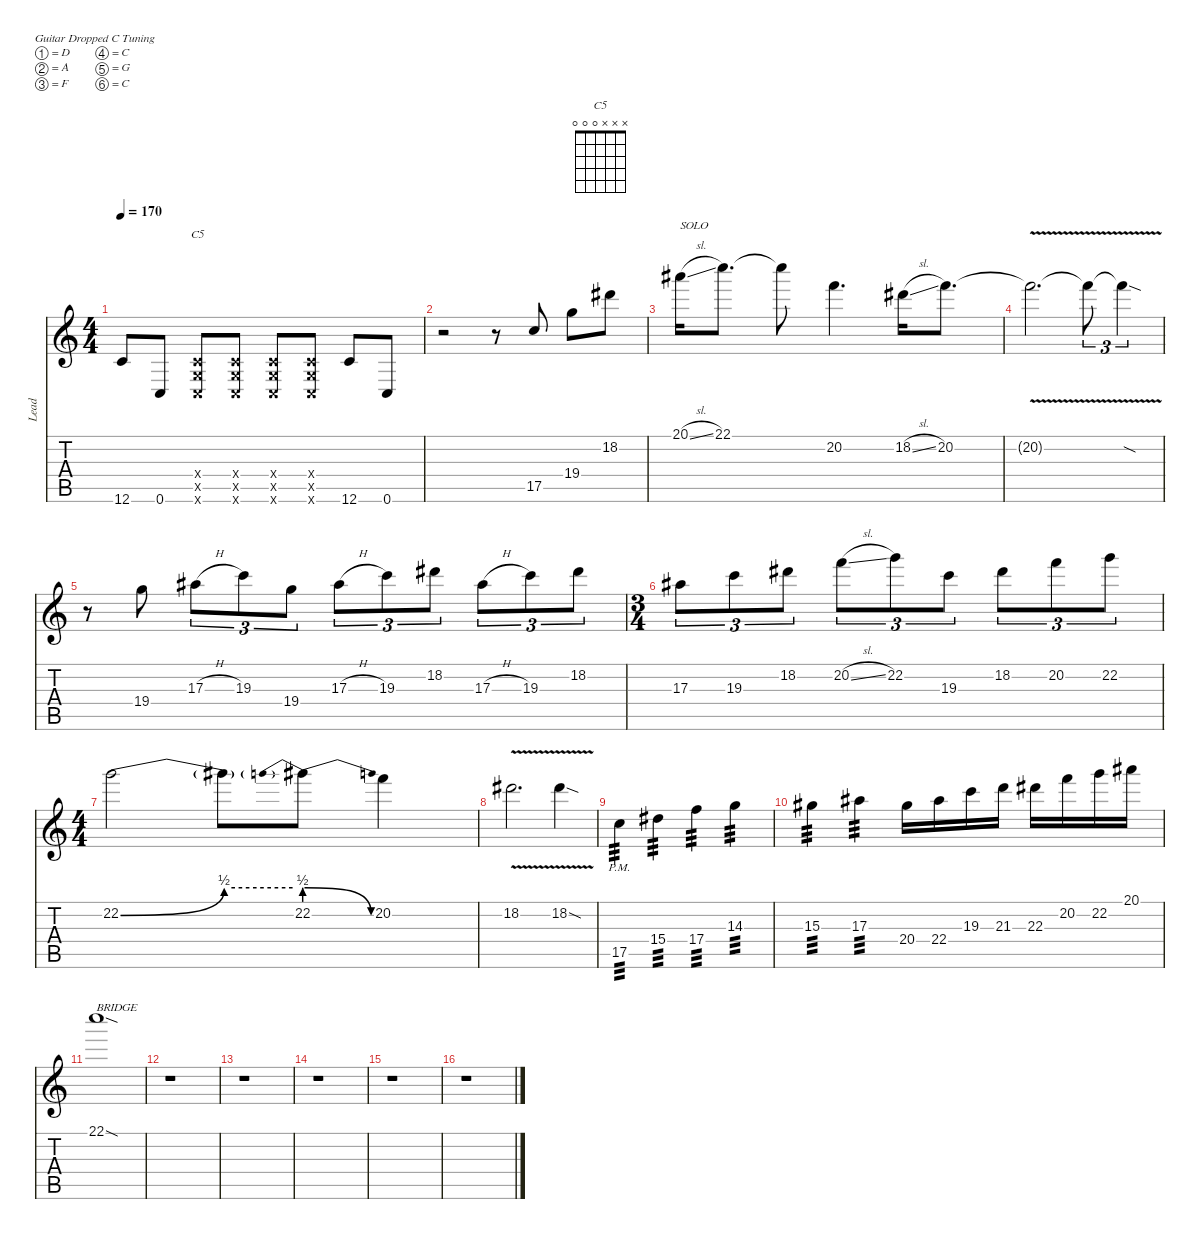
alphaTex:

\hideDynamics
\bracketExtendMode nobrackets
\otherSystemsTrackNameOrientation horizontal
\track ("Lead" "Lead") {instrument overdrivenguitar}
\staff {score tabs}
\tuning (D4 A3 F3 C3 G2 C2)
\chord ("C5" x x x 0 0 0)
\ts (4 4)
\tempo 170
\clef g2
\ks c
12.6.8{dy mf beam Up} 0.6.8{beam Up} (0.6{x} 0.5{x} 0.4{x}).8{ch "C5" beam Up} (0.6{x} 0.5{x} 0.4{x}).8{beam Up} (0.6{x} 0.5{x} 0.4{x}).8{beam Up} (0.6{x} 0.5{x} 0.4{x}).8{beam Up} 12.6.8{beam Up} 0.6.8{beam Up} |
r.2{beam Down} r.8{beam Up} 17.5.8{beam Down} 19.4.8{beam Down} 18.2{acc #}.8{beam Down} |
20.1{sl acc #}.16{txt "SOLO" beam Down} 22.1.8{d beam Down} 22.1{t}.8{beam Down} 20.2.4{d beam Down} 18.2{sl acc #}.16{beam Down} 20.2.8{d beam Down} |
20.2{v t}.2{d beam Down} 20.2{v t}.8{tu (3 2) beam Down} 20.2{v sod t}.4{tu (3 2) beam Down} |
r.8{beam Down} 19.4.8{beam Down} 17.3{h acc #}.8{tu (3 2) beam Down} 19.3.8{tu (3 2) beam Down} 19.4.8{tu (3 2) beam Down} 17.3{h acc #}.8{tu (3 2) beam Down} 19.3.8{tu (3 2) beam Down} 18.2{acc #}.8{tu (3 2) beam Down} 17.3{h acc #}.8{tu (3 2) beam Down} 19.3.8{tu (3 2) beam Down} 18.2{acc #}.8{tu (3 2) beam Down} |
\ts (3 4)
17.3{acc #}.8{tu (3 2) beam Down} 19.3.8{tu (3 2) beam Down} 18.2{acc #}.8{tu (3 2) beam Down} 20.2{sl}.8{tu (3 2) beam Down} 22.2.8{tu (3 2) beam Down} 19.3.8{tu (3 2) beam Down} 18.2{acc #}.8{tu (3 2) beam Down} 20.2.8{tu (3 2) beam Down} 22.2.8{tu (3 2) beam Down} |
\ts (4 4)
22.2{be (bend 0 0 15 2)}.2{beam Down} 22.2{be (hold 0 2 60 2) t}.8{beam Down} 22.2{be (prebendrelease 0 2 30.599999999999998 0)}.8{beam Down} 20.2.4{beam Down} |
18.2{v acc #}.2{d beam Down} 18.2{v sod acc #}.4{beam Down} |
17.5{pm}.4{tp 3 beam Down} 15.4{acc #}.4{tp 3 beam Down} 17.4.4{tp 3 beam Down} 14.3.4{tp 3 beam Down} |
15.3{acc #}.4{tp 3 beam Down} 17.3{acc #}.4{tp 3 beam Down} 20.4{acc #}.16{beam Down} 22.4{acc #}.16{beam Down} 19.3.16{beam Down} 21.3.16{beam Down} 22.3{acc #}.16{beam Down} 20.2.16{beam Down} 22.2.16{beam Down} 20.1{acc #}.16{beam Down} |
22.1{sod}.1{txt "BRIDGE" beam Down} |
r.1{beam Down} |
r.1{beam Down} |
r.1{beam Down} |
r.1{beam Down} |
r.1{beam Down}
